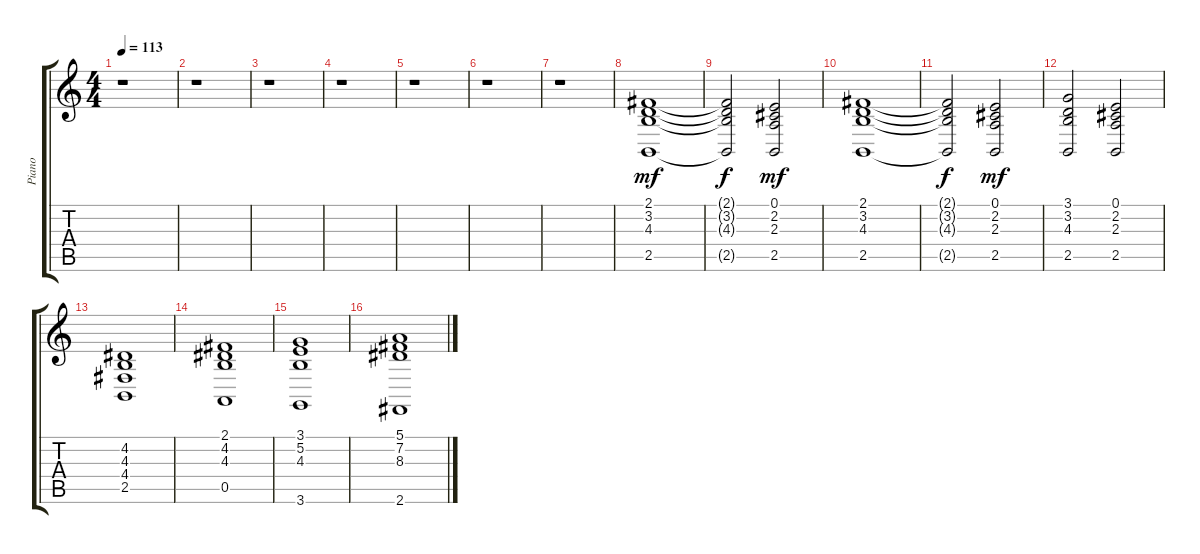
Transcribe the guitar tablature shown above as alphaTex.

\track ("Piano" "Piano") {instrument electricpiano2}
\staff {score tabs}
\tuning (E4 B3 G3 D3 A2 E2) {hide}
\ts (4 4)
\tempo 113
\clef g2
\ks c
r.1{dy mf instrument electricpiano2} |
r.1 |
r.1 |
r.1 |
r.1 |
r.1 |
r.1 |
(2.1 3.2 4.3 2.5).1 |
(2.1{t} 3.2{t} 4.3{t} 2.5{t}).2{dy f} (0.1 2.2 2.3 2.5).2{dy mf} |
(2.1 3.2 4.3 2.5).1 |
(2.1{t} 3.2{t} 4.3{t} 2.5{t}).2{dy f} (0.1 2.2 2.3 2.5).2{dy mf} |
(3.1 3.2 4.3 2.5).2 (0.1 2.2 2.3 2.5).2 |
(4.2 4.3 4.4 2.5).1 |
(2.1 4.2 4.3 0.5).1 |
(3.1 5.2 4.3 3.6).1 |
(5.1 7.2 8.3 2.6).1
